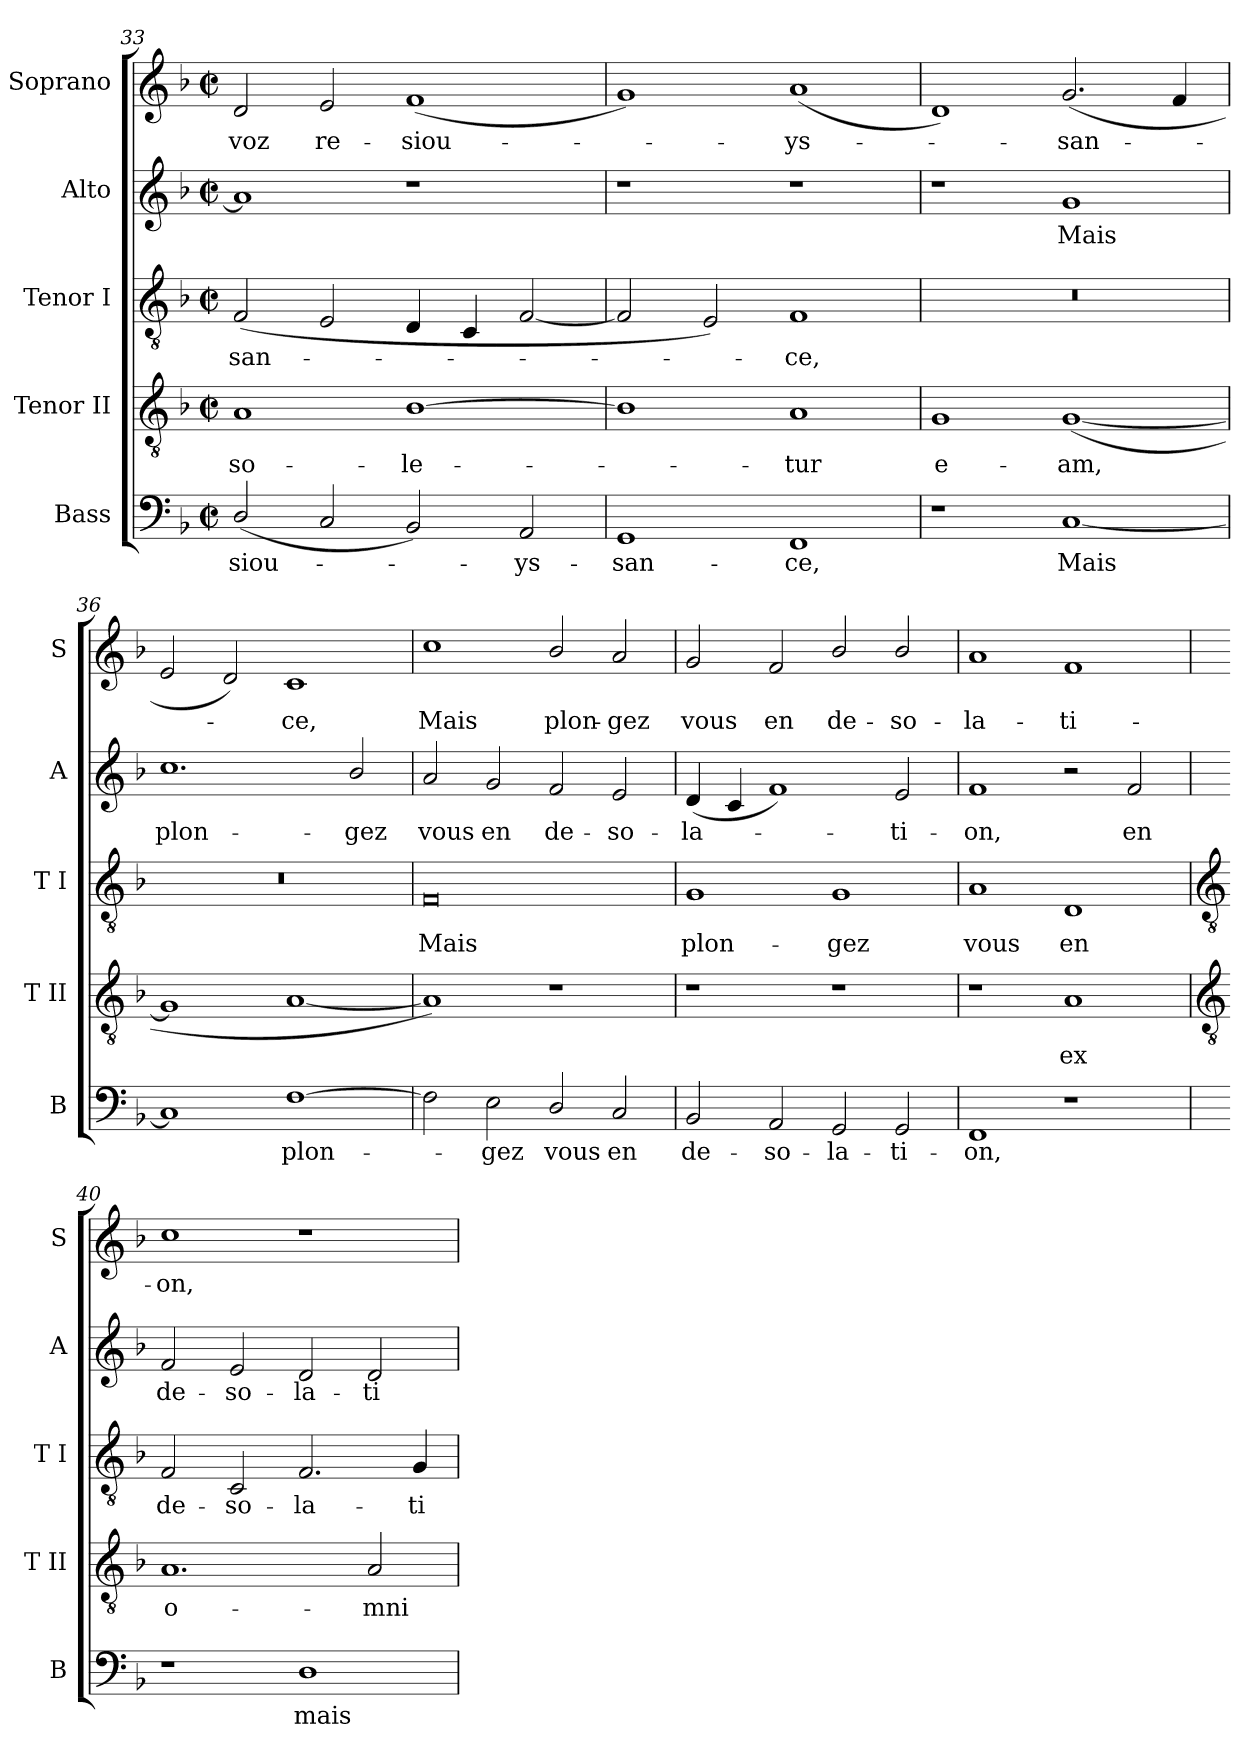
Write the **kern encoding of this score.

**kern	**text	**kern	**text	**kern	**text	**kern	**text	**kern	**text
*part5	*part5	*part4	*part4	*part3	*part3	*part2	*part2	*part1	*part1
*staff5	*staff5	*staff4	*staff4	*staff3	*staff3	*staff2	*staff2	*staff1	*staff1
*I"Bass	*	*I"Tenor II	*	*I"Tenor I	*	*I"Alto	*	*I"Soprano	*
*I'B	*	*I'T II	*	*I'T I	*	*I'A	*	*I'S	*
!!LO:LB:g=z
*clefF4	*	*clefGv2	*	*clefGv2	*	*clefG2	*	*clefG2	*
*k[b-]	*	*k[b-]	*	*k[b-]	*	*k[b-]	*	*k[b-]	*
*F:	*	*F:	*	*F:	*	*F:	*	*F:	*
*M4/2	*	*M4/2	*	*M4/2	*	*M4/2	*	*M4/2	*
*met(c|)	*	*met(c|)	*	*met(c|)	*	*met(c|)	*	*met(c|)	*
=33	=33	=33	=33	=33	=33	=33	=33	=33	=33
!	!LO:LY:b	!	!LO:LY:b	!	!LO:LY:b	!	!	!	!LO:LY:b
(<2D/	-siou-	1A	-so-	(<2F	-san-	1a]	.	2d	voz
!	!	!	!	!	!	!	!	!	!LO:LY:b
2C	.	.	.	2E	.	.	.	2e	re-
!	!	!	!LO:LY:b	!	!	!	!	!	!LO:LY:b
2BB-)	.	[1B-	-le-	4D	.	1r	.	(<1f	-siou-
.	.	.	.	4C	.	.	.	.	.
!	!LO:LY:b	!	!	!	!	!	!	!	!
2AA	ys-	.	.	[2F	.	.	.	.	.
=34	=34	=34	=34	=34	=34	=34	=34	=34	=34
!	!LO:LY:b	!	!	!	!	!	!	!	!
1GG	-san-	1B-]	.	2F]	.	1r	.	1g)	.
.	.	.	.	2E)	.	.	.	.	.
!	!LO:LY:b	!	!LO:LY:b	!	!LO:LY:b	!	!	!	!LO:LY:b
1FF	-ce,	1A	tur	1F	ce,	1r	.	(<1a	ys-
=35	=35	=35	=35	=35	=35	=35	=35	=35	=35
!	!	!	!LO:LY:b	!	!	!	!	!	!
1r	.	1G	e-	0r	.	1r	.	1d)	.
!	!LO:LY:b	!	!LO:LY:b	!	!	!	!LO:LY:b	!	!LO:LY:b
[1C	Mais	(<[1G	-am,	.	.	1g	Mais	(<2.g	san-
.	.	.	.	.	.	.	.	4f	.
=36	=36	=36	=36	=36	=36	=36	=36	=36	=36
!	!	!	!	!	!	!	!LO:LY:b	!	!
1C]	.	1G]	.	0r	.	1.cc	plon-	2e	.
.	.	.	.	.	.	.	.	2d)	.
!	!LO:LY:b	!	!	!	!	!	!	!	!LO:LY:b
[1F	plon-	[1A	.	.	.	.	.	1c	ce,
!	!	!	!	!	!	!	!LO:LY:b	!	!
.	.	.	.	.	.	2b-/	-gez	.	.
=37	=37	=37	=37	=37	=37	=37	=37	=37	=37
!	!	!	!	!	!LO:LY:b	!	!LO:LY:b	!	!LO:LY:b
2F]	.	1A])	.	0F	Mais	2a	vous	1cc	Mais
!	!LO:LY:b	!	!	!	!	!	!LO:LY:b	!	!
2E	gez	.	.	.	.	2g	en	.	.
!	!LO:LY:b	!	!	!	!	!	!LO:LY:b	!	!LO:LY:b
2D/	vous	1r	.	.	.	2f	de-	2b-/	plon-
!	!LO:LY:b	!	!	!	!	!	!LO:LY:b	!	!LO:LY:b
2C	en	.	.	.	.	2e	-so-	2a	-gez
=38	=38	=38	=38	=38	=38	=38	=38	=38	=38
!	!LO:LY:b	!	!	!	!LO:LY:b	!	!LO:LY:b	!	!LO:LY:b
2BB-	de-	1r	.	1G	plon-	(<4d	-la-	2g	vous
.	.	.	.	.	.	4c	.	.	.
!	!LO:LY:b	!	!	!	!	!	!	!	!LO:LY:b
2AA	-so-	.	.	.	.	1f)	.	2f	en
!	!LO:LY:b	!	!	!	!LO:LY:b	!	!	!	!LO:LY:b
2GG	-la-	1r	.	1G	-gez	.	.	2b-/	de-
!	!LO:LY:b	!	!	!	!	!	!LO:LY:b	!	!LO:LY:b
2GG	-ti-	.	.	.	.	2e	ti-	2b-/	-so-
=39	=39	=39	=39	=39	=39	=39	=39	=39	=39
!	!LO:LY:b	!	!	!	!LO:LY:b	!	!LO:LY:b	!	!LO:LY:b
1FF	-on,	1r	.	1A	vous	1f	-on,	1a	-la-
!	!	!	!LO:LY:b	!	!LO:LY:b	!	!	!	!LO:LY:b
1r	.	1A	ex	1D	en	2r	.	1f	-ti-
!	!	!	!	!	!	!	!LO:LY:b	!	!
.	.	.	.	.	.	2f	en	.	.
!!LO:LB:g=z
=40	=40	=40	=40	=40	=40	=40	=40	=40	=40
*	*	*clefGv2	*	*clefGv2	*	*	*	*	*
!	!	!	!LO:LY:b	!	!LO:LY:b	!	!LO:LY:b	!	!LO:LY:b
1r	.	1.A	o-	2F	de-	2f	de-	1cc	-on,
!	!	!	!	!	!LO:LY:b	!	!LO:LY:b	!	!
.	.	.	.	2C	-so-	2e	-so-	.	.
!	!LO:LY:b	!	!	!	!LO:LY:b	!	!LO:LY:b	!	!
1D	mais	.	.	2.F	-la-	2d	-la-	1r	.
!	!	!	!LO:LY:b	!	!	!	!LO:LY:b	!	!
.	.	2A	-mni-	.	.	2d	-ti-	.	.
!	!	!	!	!	!LO:LY:b	!	!	!	!
.	.	.	.	4G	-ti-	.	.	.	.
=	=	=	=	=	=	=	=	=	=
*-	*-	*-	*-	*-	*-	*-	*-	*-	*-
